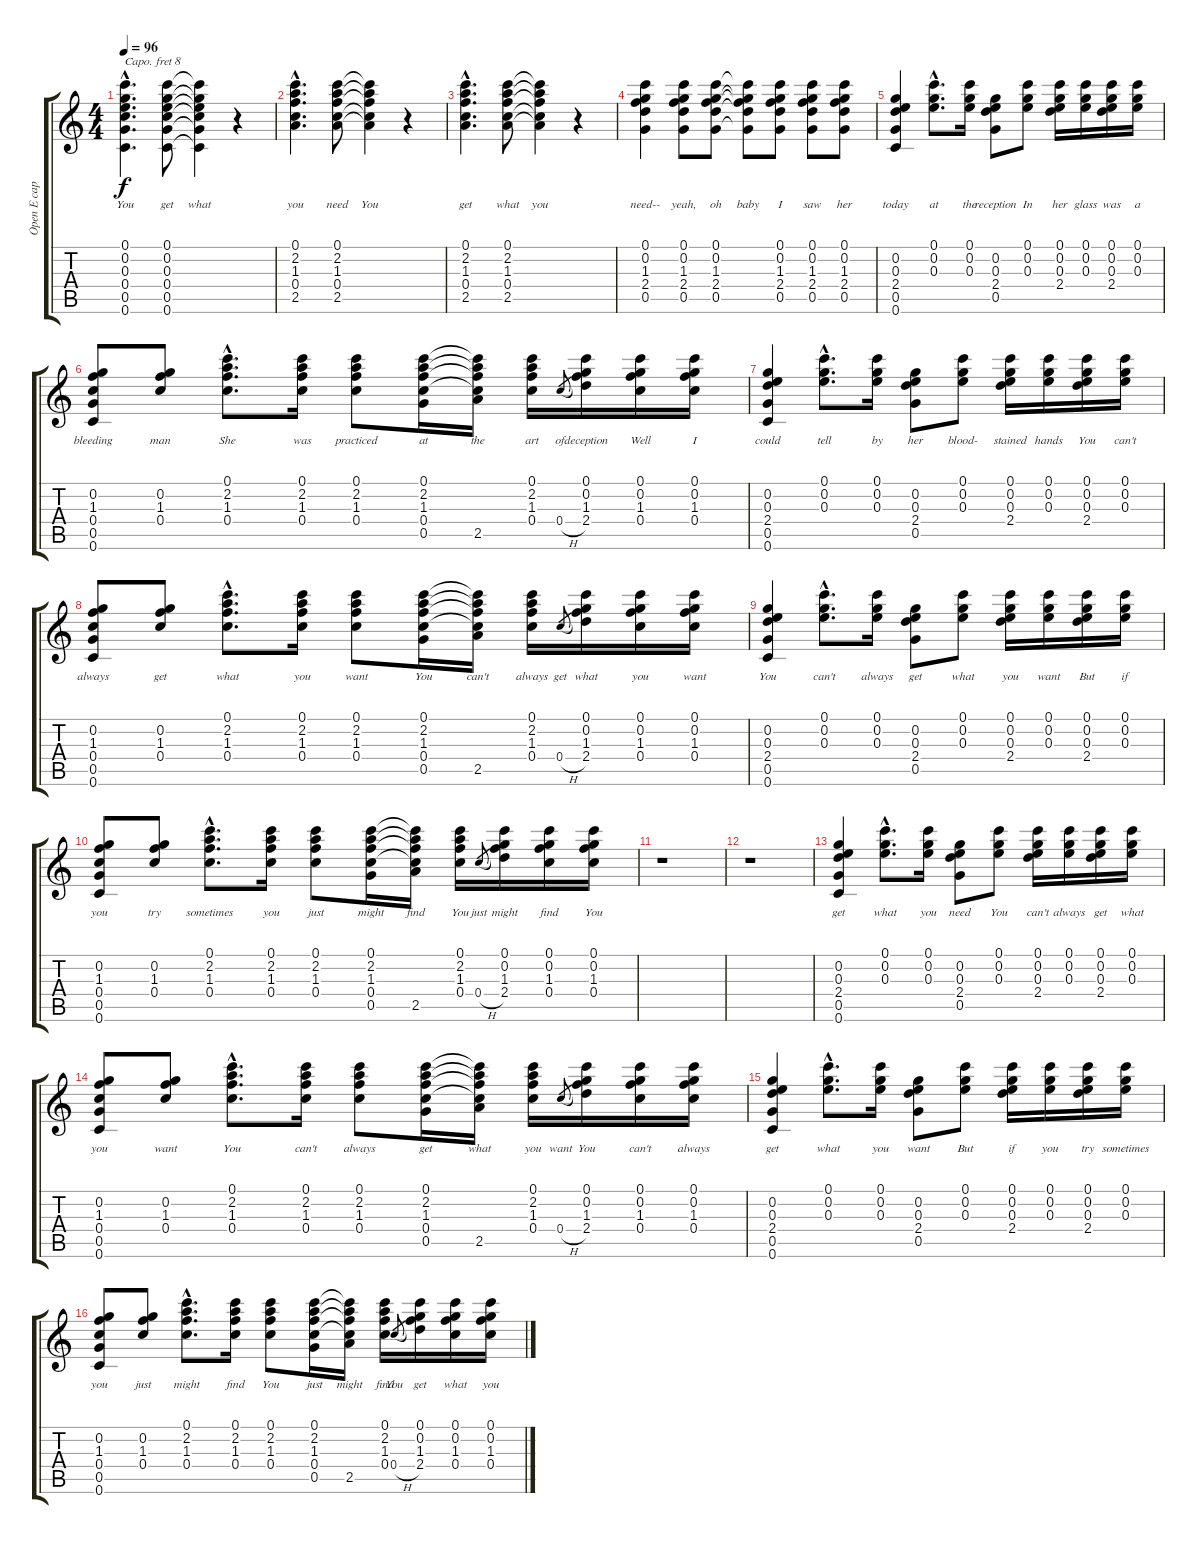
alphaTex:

\track ("Open E capo on 8" "Open E cap") {instrument acousticguitarsteel}
\staff {score tabs}
\capo 8
\tuning (E4 B3 Ab3 E3 B2 E2) {hide}
\ts (4 4)
\tempo 96
\clef g2
\ks c
(0.1{hac} 0.2{hac} 0.3{hac} 0.4{hac} 0.5{hac} 0.6{hac}).4{d lyrics (0 "You") lyrics (1 "") lyrics (2 "") lyrics (3 "") lyrics (4 "") dy f} (0.1 0.2 0.3 0.4 0.5 0.6).8{lyrics (0 "get") lyrics (1 "") lyrics (2 "") lyrics (3 "") lyrics (4 "")} (0.1{t} 0.2{t} 0.3{t} 0.4{t} 0.5{t} 0.6{t}).4{lyrics (0 "what") lyrics (1 "") lyrics (2 "") lyrics (3 "") lyrics (4 "")} r.4 |
(0.1{hac} 2.2{hac} 1.3{hac} 0.4{hac} 2.5{hac}).4{d lyrics (0 "you") lyrics (1 "") lyrics (2 "") lyrics (3 "") lyrics (4 "")} (0.1 2.2 1.3 0.4 2.5).8{lyrics (0 "need") lyrics (1 "") lyrics (2 "") lyrics (3 "") lyrics (4 "")} (0.1{t} 2.2{t} 1.3{t} 0.4{t} 2.5{t}).4{lyrics (0 "You") lyrics (1 "") lyrics (2 "") lyrics (3 "") lyrics (4 "")} r.4 |
(0.1{hac} 2.2{hac} 1.3{hac} 0.4{hac} 2.5{hac}).4{d lyrics (0 "get") lyrics (1 "") lyrics (2 "") lyrics (3 "") lyrics (4 "")} (0.1 2.2 1.3 0.4 2.5).8{lyrics (0 "what") lyrics (1 "") lyrics (2 "") lyrics (3 "") lyrics (4 "")} (0.1{t} 2.2{t} 1.3{t} 0.4{t} 2.5{t}).4{lyrics (0 "you") lyrics (1 "") lyrics (2 "") lyrics (3 "") lyrics (4 "")} r.4 |
(0.1 0.2 1.3 2.4 0.5).4{lyrics (0 "need--") lyrics (1 "") lyrics (2 "") lyrics (3 "") lyrics (4 "")} (0.1 0.2 1.3 2.4 0.5).8{lyrics (0 "yeah,") lyrics (1 "") lyrics (2 "") lyrics (3 "") lyrics (4 "")} (0.1 0.2 1.3 2.4 0.5).8{lyrics (0 "oh") lyrics (1 "") lyrics (2 "") lyrics (3 "") lyrics (4 "")} (0.1{t} 0.2{t} 1.3{t} 2.4{t} 0.5{t}).8{lyrics (0 "baby") lyrics (1 "") lyrics (2 "") lyrics (3 "") lyrics (4 "")} (0.1 0.2 1.3 2.4 0.5).8{lyrics (0 "I") lyrics (1 "") lyrics (2 "") lyrics (3 "") lyrics (4 "")} (0.1 0.2 1.3 2.4 0.5).8{lyrics (0 "saw") lyrics (1 "") lyrics (2 "") lyrics (3 "") lyrics (4 "")} (0.1 0.2 1.3 2.4 0.5).8{lyrics (0 "her") lyrics (1 "") lyrics (2 "") lyrics (3 "") lyrics (4 "")} |
(0.2 0.3 2.4 0.5 0.6).4{lyrics (0 "today") lyrics (1 "") lyrics (2 "") lyrics (3 "") lyrics (4 "")} (0.1{hac} 0.2{hac} 0.3{hac}).8{d lyrics (0 "at") lyrics (1 "") lyrics (2 "") lyrics (3 "") lyrics (4 "")} (0.1 0.2 0.3).16{lyrics (0 "the") lyrics (1 "") lyrics (2 "") lyrics (3 "") lyrics (4 "")} (0.2 0.3 2.4 0.5).8{lyrics (0 "reception") lyrics (1 "") lyrics (2 "") lyrics (3 "") lyrics (4 "")} (0.1 0.2 0.3).8{lyrics (0 "In") lyrics (1 "") lyrics (2 "") lyrics (3 "") lyrics (4 "")} (0.1 0.2 0.3 2.4).16{lyrics (0 "her") lyrics (1 "") lyrics (2 "") lyrics (3 "") lyrics (4 "")} (0.1 0.2 0.3).16{lyrics (0 "glass") lyrics (1 "") lyrics (2 "") lyrics (3 "") lyrics (4 "")} (0.1 0.2 0.3 2.4).16{lyrics (0 "was") lyrics (1 "") lyrics (2 "") lyrics (3 "") lyrics (4 "")} (0.1 0.2 0.3).16{lyrics (0 "a") lyrics (1 "") lyrics (2 "") lyrics (3 "") lyrics (4 "")} |
(0.2 1.3 0.4 0.5 0.6).8{lyrics (0 "bleeding") lyrics (1 "") lyrics (2 "") lyrics (3 "") lyrics (4 "")} (0.2 1.3 0.4).8{lyrics (0 "man") lyrics (1 "") lyrics (2 "") lyrics (3 "") lyrics (4 "")} (0.1{hac} 2.2{hac} 1.3{hac} 0.4{hac}).8{d lyrics (0 "She") lyrics (1 "") lyrics (2 "") lyrics (3 "") lyrics (4 "")} (0.1 2.2 1.3 0.4).16{lyrics (0 "was") lyrics (1 "") lyrics (2 "") lyrics (3 "") lyrics (4 "")} (0.1 2.2 1.3 0.4).8{lyrics (0 "practiced") lyrics (1 "") lyrics (2 "") lyrics (3 "") lyrics (4 "")} (0.1 2.2 1.3 0.4 0.5).16{lyrics (0 "at") lyrics (1 "") lyrics (2 "") lyrics (3 "") lyrics (4 "")} (0.1{t} 2.2{t} 1.3{t} 0.4{t} 2.5).16{lyrics (0 "the") lyrics (1 "") lyrics (2 "") lyrics (3 "") lyrics (4 "")} (0.1 2.2 1.3 0.4).16{lyrics (0 "art") lyrics (1 "") lyrics (2 "") lyrics (3 "") lyrics (4 "")} 0.4{h}.8{lyrics (0 "of") lyrics (1 "") lyrics (2 "") lyrics (3 "") lyrics (4 "") gr} (0.1 0.2 1.3 2.4).16{lyrics (0 "deception") lyrics (1 "") lyrics (2 "") lyrics (3 "") lyrics (4 "")} (0.1 0.2 1.3 0.4).16{lyrics (0 "Well") lyrics (1 "") lyrics (2 "") lyrics (3 "") lyrics (4 "")} (0.1 0.2 1.3 0.4).16{lyrics (0 "I") lyrics (1 "") lyrics (2 "") lyrics (3 "") lyrics (4 "")} |
(0.2 0.3 2.4 0.5 0.6).4{lyrics (0 "could") lyrics (1 "") lyrics (2 "") lyrics (3 "") lyrics (4 "")} (0.1{hac} 0.2{hac} 0.3{hac}).8{d lyrics (0 "tell") lyrics (1 "") lyrics (2 "") lyrics (3 "") lyrics (4 "")} (0.1 0.2 0.3).16{lyrics (0 "by") lyrics (1 "") lyrics (2 "") lyrics (3 "") lyrics (4 "")} (0.2 0.3 2.4 0.5).8{lyrics (0 "her") lyrics (1 "") lyrics (2 "") lyrics (3 "") lyrics (4 "")} (0.1 0.2 0.3).8{lyrics (0 "blood-") lyrics (1 "") lyrics (2 "") lyrics (3 "") lyrics (4 "")} (0.1 0.2 0.3 2.4).16{lyrics (0 "stained") lyrics (1 "") lyrics (2 "") lyrics (3 "") lyrics (4 "")} (0.1 0.2 0.3).16{lyrics (0 "hands") lyrics (1 "") lyrics (2 "") lyrics (3 "") lyrics (4 "")} (0.1 0.2 0.3 2.4).16{lyrics (0 "You") lyrics (1 "") lyrics (2 "") lyrics (3 "") lyrics (4 "")} (0.1 0.2 0.3).16{lyrics (0 "can't") lyrics (1 "") lyrics (2 "") lyrics (3 "") lyrics (4 "")} |
(0.2 1.3 0.4 0.5 0.6).8{lyrics (0 "always") lyrics (1 "") lyrics (2 "") lyrics (3 "") lyrics (4 "")} (0.2 1.3 0.4).8{lyrics (0 "get") lyrics (1 "") lyrics (2 "") lyrics (3 "") lyrics (4 "")} (0.1{hac} 2.2{hac} 1.3{hac} 0.4{hac}).8{d lyrics (0 "what") lyrics (1 "") lyrics (2 "") lyrics (3 "") lyrics (4 "")} (0.1 2.2 1.3 0.4).16{lyrics (0 "you") lyrics (1 "") lyrics (2 "") lyrics (3 "") lyrics (4 "")} (0.1 2.2 1.3 0.4).8{lyrics (0 "want") lyrics (1 "") lyrics (2 "") lyrics (3 "") lyrics (4 "")} (0.1 2.2 1.3 0.4 0.5).16{lyrics (0 "You") lyrics (1 "") lyrics (2 "") lyrics (3 "") lyrics (4 "")} (0.1{t} 2.2{t} 1.3{t} 0.4{t} 2.5).16{lyrics (0 "can't") lyrics (1 "") lyrics (2 "") lyrics (3 "") lyrics (4 "")} (0.1 2.2 1.3 0.4).16{lyrics (0 "always") lyrics (1 "") lyrics (2 "") lyrics (3 "") lyrics (4 "")} 0.4{h}.8{lyrics (0 "get") lyrics (1 "") lyrics (2 "") lyrics (3 "") lyrics (4 "") gr} (0.1 0.2 1.3 2.4).16{lyrics (0 "what") lyrics (1 "") lyrics (2 "") lyrics (3 "") lyrics (4 "")} (0.1 0.2 1.3 0.4).16{lyrics (0 "you") lyrics (1 "") lyrics (2 "") lyrics (3 "") lyrics (4 "")} (0.1 0.2 1.3 0.4).16{lyrics (0 "want") lyrics (1 "") lyrics (2 "") lyrics (3 "") lyrics (4 "")} |
(0.2 0.3 2.4 0.5 0.6).4{lyrics (0 "You") lyrics (1 "") lyrics (2 "") lyrics (3 "") lyrics (4 "")} (0.1{hac} 0.2{hac} 0.3{hac}).8{d lyrics (0 "can't") lyrics (1 "") lyrics (2 "") lyrics (3 "") lyrics (4 "")} (0.1 0.2 0.3).16{lyrics (0 "always") lyrics (1 "") lyrics (2 "") lyrics (3 "") lyrics (4 "")} (0.2 0.3 2.4 0.5).8{lyrics (0 "get") lyrics (1 "") lyrics (2 "") lyrics (3 "") lyrics (4 "")} (0.1 0.2 0.3).8{lyrics (0 "what") lyrics (1 "") lyrics (2 "") lyrics (3 "") lyrics (4 "")} (0.1 0.2 0.3 2.4).16{lyrics (0 "you") lyrics (1 "") lyrics (2 "") lyrics (3 "") lyrics (4 "")} (0.1 0.2 0.3).16{lyrics (0 "want") lyrics (1 "") lyrics (2 "") lyrics (3 "") lyrics (4 "")} (0.1 0.2 0.3 2.4).16{lyrics (0 "But") lyrics (1 "") lyrics (2 "") lyrics (3 "") lyrics (4 "")} (0.1 0.2 0.3).16{lyrics (0 "if") lyrics (1 "") lyrics (2 "") lyrics (3 "") lyrics (4 "")} |
(0.2 1.3 0.4 0.5 0.6).8{lyrics (0 "you") lyrics (1 "") lyrics (2 "") lyrics (3 "") lyrics (4 "")} (0.2 1.3 0.4).8{lyrics (0 "try") lyrics (1 "") lyrics (2 "") lyrics (3 "") lyrics (4 "")} (0.1{hac} 2.2{hac} 1.3{hac} 0.4{hac}).8{d lyrics (0 "sometimes") lyrics (1 "") lyrics (2 "") lyrics (3 "") lyrics (4 "")} (0.1 2.2 1.3 0.4).16{lyrics (0 "you") lyrics (1 "") lyrics (2 "") lyrics (3 "") lyrics (4 "")} (0.1 2.2 1.3 0.4).8{lyrics (0 "just") lyrics (1 "") lyrics (2 "") lyrics (3 "") lyrics (4 "")} (0.1 2.2 1.3 0.4 0.5).16{lyrics (0 "might") lyrics (1 "") lyrics (2 "") lyrics (3 "") lyrics (4 "")} (0.1{t} 2.2{t} 1.3{t} 0.4{t} 2.5).16{lyrics (0 "find") lyrics (1 "") lyrics (2 "") lyrics (3 "") lyrics (4 "")} (0.1 2.2 1.3 0.4).16{lyrics (0 "You") lyrics (1 "") lyrics (2 "") lyrics (3 "") lyrics (4 "")} 0.4{h}.8{lyrics (0 "just") lyrics (1 "") lyrics (2 "") lyrics (3 "") lyrics (4 "") gr} (0.1 0.2 1.3 2.4).16{lyrics (0 "might") lyrics (1 "") lyrics (2 "") lyrics (3 "") lyrics (4 "")} (0.1 0.2 1.3 0.4).16{lyrics (0 "find") lyrics (1 "") lyrics (2 "") lyrics (3 "") lyrics (4 "")} (0.1 0.2 1.3 0.4).16{lyrics (0 "You") lyrics (1 "") lyrics (2 "") lyrics (3 "") lyrics (4 "")} |
r.1 |
r.1 |
(0.2 0.3 2.4 0.5 0.6).4{lyrics (0 "get") lyrics (1 "") lyrics (2 "") lyrics (3 "") lyrics (4 "")} (0.1{hac} 0.2{hac} 0.3{hac}).8{d lyrics (0 "what") lyrics (1 "") lyrics (2 "") lyrics (3 "") lyrics (4 "")} (0.1 0.2 0.3).16{lyrics (0 "you") lyrics (1 "") lyrics (2 "") lyrics (3 "") lyrics (4 "")} (0.2 0.3 2.4 0.5).8{lyrics (0 "need") lyrics (1 "") lyrics (2 "") lyrics (3 "") lyrics (4 "")} (0.1 0.2 0.3).8{lyrics (0 "You") lyrics (1 "") lyrics (2 "") lyrics (3 "") lyrics (4 "")} (0.1 0.2 0.3 2.4).16{lyrics (0 "can't") lyrics (1 "") lyrics (2 "") lyrics (3 "") lyrics (4 "")} (0.1 0.2 0.3).16{lyrics (0 "always") lyrics (1 "") lyrics (2 "") lyrics (3 "") lyrics (4 "")} (0.1 0.2 0.3 2.4).16{lyrics (0 "get") lyrics (1 "") lyrics (2 "") lyrics (3 "") lyrics (4 "")} (0.1 0.2 0.3).16{lyrics (0 "what") lyrics (1 "") lyrics (2 "") lyrics (3 "") lyrics (4 "")} |
(0.2 1.3 0.4 0.5 0.6).8{lyrics (0 "you") lyrics (1 "") lyrics (2 "") lyrics (3 "") lyrics (4 "")} (0.2 1.3 0.4).8{lyrics (0 "want") lyrics (1 "") lyrics (2 "") lyrics (3 "") lyrics (4 "")} (0.1{hac} 2.2{hac} 1.3{hac} 0.4{hac}).8{d lyrics (0 "You") lyrics (1 "") lyrics (2 "") lyrics (3 "") lyrics (4 "")} (0.1 2.2 1.3 0.4).16{lyrics (0 "can't") lyrics (1 "") lyrics (2 "") lyrics (3 "") lyrics (4 "")} (0.1 2.2 1.3 0.4).8{lyrics (0 "always") lyrics (1 "") lyrics (2 "") lyrics (3 "") lyrics (4 "")} (0.1 2.2 1.3 0.4 0.5).16{lyrics (0 "get") lyrics (1 "") lyrics (2 "") lyrics (3 "") lyrics (4 "")} (0.1{t} 2.2{t} 1.3{t} 0.4{t} 2.5).16{lyrics (0 "what") lyrics (1 "") lyrics (2 "") lyrics (3 "") lyrics (4 "")} (0.1 2.2 1.3 0.4).16{lyrics (0 "you") lyrics (1 "") lyrics (2 "") lyrics (3 "") lyrics (4 "")} 0.4{h}.8{lyrics (0 "want") lyrics (1 "") lyrics (2 "") lyrics (3 "") lyrics (4 "") gr} (0.1 0.2 1.3 2.4).16{lyrics (0 "You") lyrics (1 "") lyrics (2 "") lyrics (3 "") lyrics (4 "")} (0.1 0.2 1.3 0.4).16{lyrics (0 "can't") lyrics (1 "") lyrics (2 "") lyrics (3 "") lyrics (4 "")} (0.1 0.2 1.3 0.4).16{lyrics (0 "always") lyrics (1 "") lyrics (2 "") lyrics (3 "") lyrics (4 "")} |
(0.2 0.3 2.4 0.5 0.6).4{lyrics (0 "get") lyrics (1 "") lyrics (2 "") lyrics (3 "") lyrics (4 "")} (0.1{hac} 0.2{hac} 0.3{hac}).8{d lyrics (0 "what") lyrics (1 "") lyrics (2 "") lyrics (3 "") lyrics (4 "")} (0.1 0.2 0.3).16{lyrics (0 "you") lyrics (1 "") lyrics (2 "") lyrics (3 "") lyrics (4 "")} (0.2 0.3 2.4 0.5).8{lyrics (0 "want") lyrics (1 "") lyrics (2 "") lyrics (3 "") lyrics (4 "")} (0.1 0.2 0.3).8{lyrics (0 "But") lyrics (1 "") lyrics (2 "") lyrics (3 "") lyrics (4 "")} (0.1 0.2 0.3 2.4).16{lyrics (0 "if") lyrics (1 "") lyrics (2 "") lyrics (3 "") lyrics (4 "")} (0.1 0.2 0.3).16{lyrics (0 "you") lyrics (1 "") lyrics (2 "") lyrics (3 "") lyrics (4 "")} (0.1 0.2 0.3 2.4).16{lyrics (0 "try") lyrics (1 "") lyrics (2 "") lyrics (3 "") lyrics (4 "")} (0.1 0.2 0.3).16{lyrics (0 "sometimes") lyrics (1 "") lyrics (2 "") lyrics (3 "") lyrics (4 "")} |
(0.2 1.3 0.4 0.5 0.6).8{lyrics (0 "you") lyrics (1 "") lyrics (2 "") lyrics (3 "") lyrics (4 "")} (0.2 1.3 0.4).8{lyrics (0 "just") lyrics (1 "") lyrics (2 "") lyrics (3 "") lyrics (4 "")} (0.1{hac} 2.2{hac} 1.3{hac} 0.4{hac}).8{d lyrics (0 "might") lyrics (1 "") lyrics (2 "") lyrics (3 "") lyrics (4 "")} (0.1 2.2 1.3 0.4).16{lyrics (0 "find") lyrics (1 "") lyrics (2 "") lyrics (3 "") lyrics (4 "")} (0.1 2.2 1.3 0.4).8{lyrics (0 "You") lyrics (1 "") lyrics (2 "") lyrics (3 "") lyrics (4 "")} (0.1 2.2 1.3 0.4 0.5).16{lyrics (0 "just") lyrics (1 "") lyrics (2 "") lyrics (3 "") lyrics (4 "")} (0.1{t} 2.2{t} 1.3{t} 0.4{t} 2.5).16{lyrics (0 "might") lyrics (1 "") lyrics (2 "") lyrics (3 "") lyrics (4 "")} (0.1 2.2 1.3 0.4).16{lyrics (0 "find") lyrics (1 "") lyrics (2 "") lyrics (3 "") lyrics (4 "")} 0.4{h}.8{lyrics (0 "You") lyrics (1 "") lyrics (2 "") lyrics (3 "") lyrics (4 "") gr} (0.1 0.2 1.3 2.4).16{lyrics (0 "get") lyrics (1 "") lyrics (2 "") lyrics (3 "") lyrics (4 "")} (0.1 0.2 1.3 0.4).16{lyrics (0 "what") lyrics (1 "") lyrics (2 "") lyrics (3 "") lyrics (4 "")} (0.1 0.2 1.3 0.4).16{lyrics (0 "you") lyrics (1 "") lyrics (2 "") lyrics (3 "") lyrics (4 "")}
